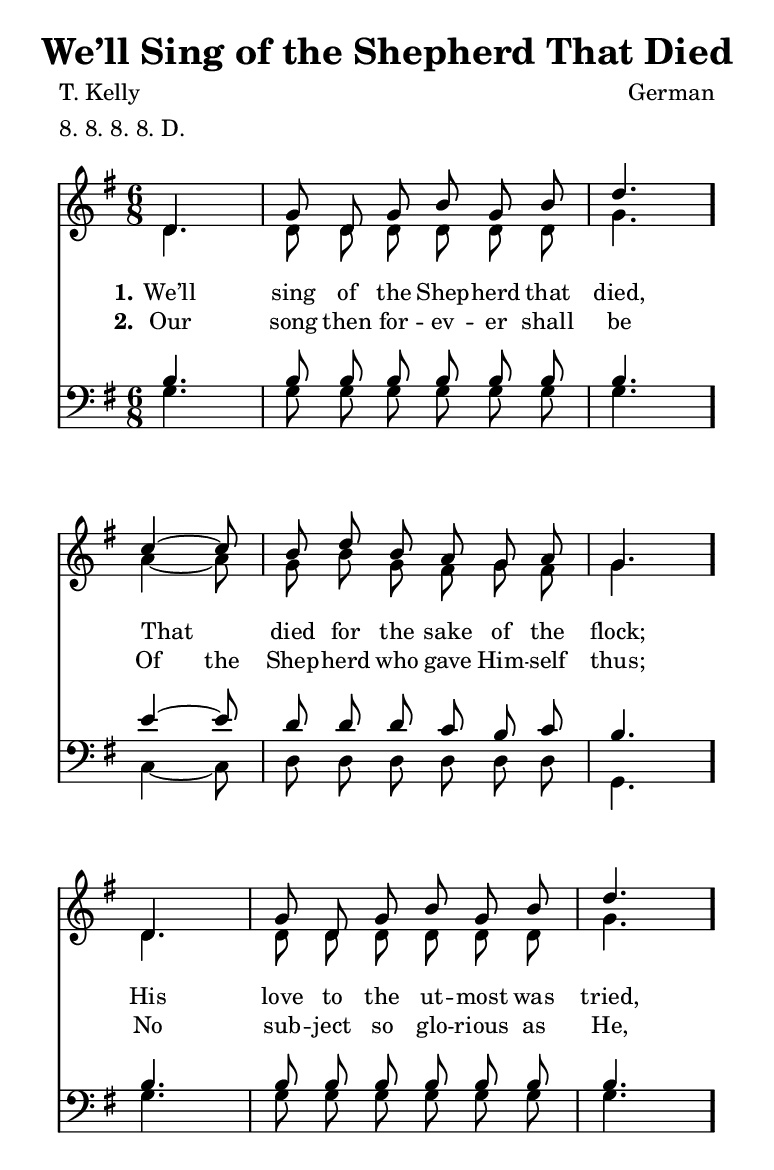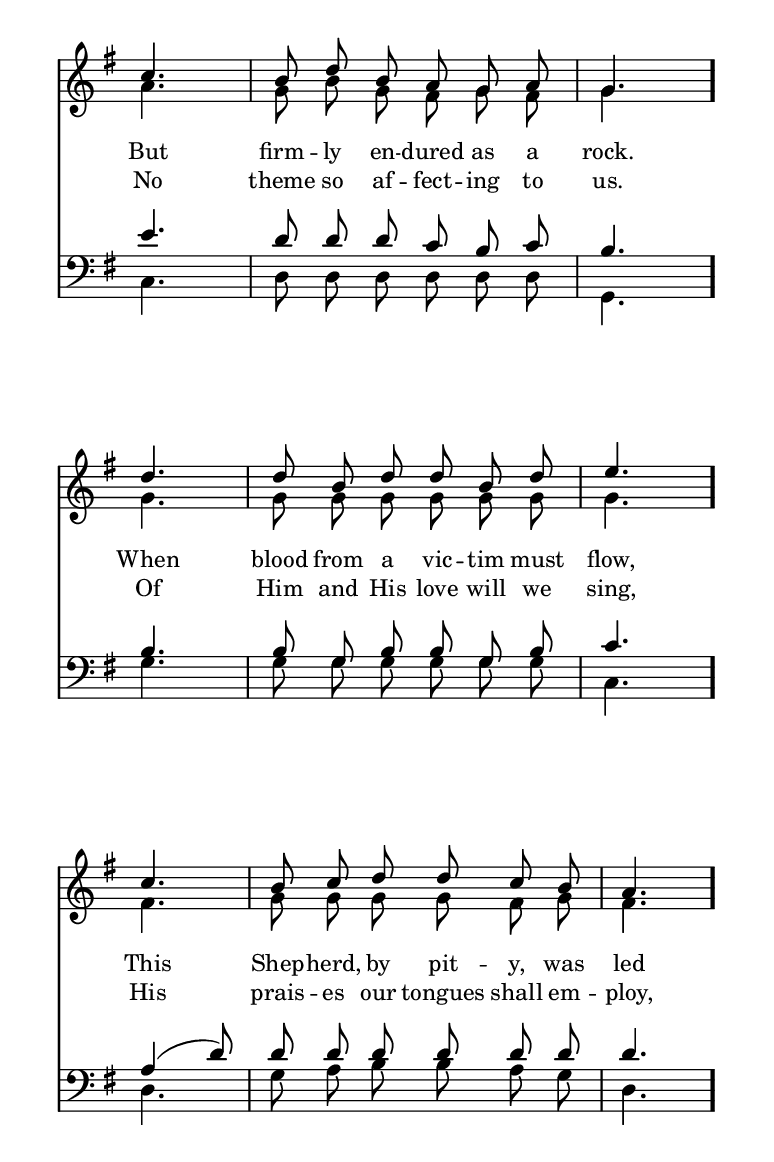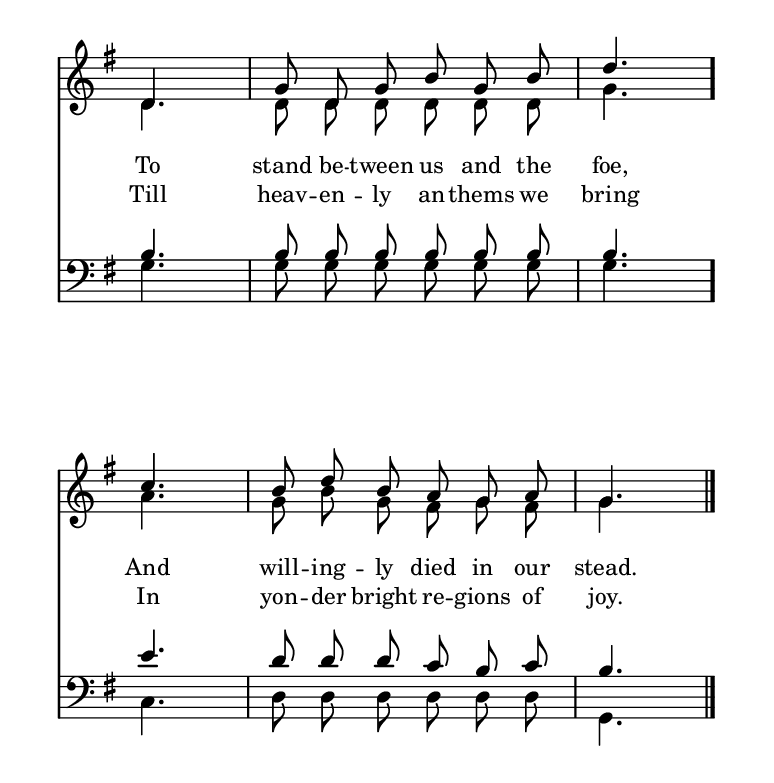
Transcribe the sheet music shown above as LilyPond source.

\include "common/global.ily"
\paper {
  \include "common/paper.ily"
  ragged-last-bottom = ##t
}

\header{
  hymnnumber = "208"
  title = "We’ll Sing of the Shepherd That Died"
  tunename = "De Fleury"
  meter = "8. 8. 8. 8. D."
  poet = "T. Kelly"
  composer = "German"
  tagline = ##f
}

global = {
  \include "common/overrides.ily"
  \override Staff.TimeSignature.style = #'numbered
  \time 6/8
  \override Score.MetronomeMark.transparent = ##t % hide all fermata changes too
  \tempo 4=80
  \key g \major
  \partial 4.
  \autoBeamOff
}

notesSoprano = {
\global
\relative c' {

  d4. g8 d g b g b | d4.
  c4 ~ c8 | b8 d b a g a | g4.
  d4. g8 d g b g b | d4.
  c4. | b8 d b a g a | g4.
  d'4. d8 b d d b d | e4.
  c4. | b8 c d d c b | a4.
  d,4. g8 d g b g b | d4.
  c4. | b8 d b a g a | g4.

  \bar "|."

}
}

notesAlto = {
\global
\relative e' {

  d4. | d8 d d d d d | g4.
  a4 ~ a8 | g b g fis g fis | g4.
  d4. | d8 d d d d d | g4.
  a4. | g8 b g fis g fis | g4.
  g4. | g8 g g g g g | g4.
  fis4. | g8 g g g fis g | fis4.
  d4. | d8 d d d d d | g4.
  a4. | g8 b g fis g fis | g4.

}
}

notesTenor = {
\global
\relative a {

  b4. | b8 b b b b b | b4.
  e4 ~ e8 | d8 d d c b c | b4.
  b4. | b8 b b b b b | b4.
  e4. | d8 d d c b c | b4.
  b4. | b8 g b b g b | c4.
  a4( d8) | d8 d d d d d | d4.
  b4. | b8 b b b b b | b4.
  e4. | d8 d d c b c | b4.

}
}

notesBass = {
\global
\relative f {

  g4. | g8 g g g g g | g4.
  c,4 ~ c8 | d8 d d d d d | g,4.
  g'4. | g8 g g g g g | g4.
  c,4. | d8 d d d d d | g,4.
  g'4. | g8 g g g g g | c,4.
  d4. | g8 a b b a g | d4.
  g4. | g8 g g g g g | g4.
  c,4. | d8 d d d d d | g,4.

}
}

wordsA = \lyricmode {
\set stanza = "1."

We’ll sing of the Shep -- herd that died, \bar "."
That died for the sake of the flock; \bar "."
His love to the ut -- most was tried, \bar "."
But firm -- ly en -- dured as a rock. \bar "."
When blood from a vic -- tim must flow, \bar "."
This Shep -- herd, by pit -- y, was led \bar "."
To stand be -- tween us and the foe, \bar "."
And will -- ing -- ly died in our stead. \bar "."

}

wordsB = \lyricmode {
\set stanza = "2."

Our song then for -- ev -- er shall be
{ \mon } Of the { \moff } Shep -- herd who gave Him -- self thus;
No sub -- ject so glo -- rious as He,
No theme so af -- fect -- ing to us.
Of Him and His love will we sing,
His prais -- es our tongues shall em -- ploy,
Till heav -- en -- ly an -- thems we bring
In yon -- der bright re -- gions of joy.

}

\score {
  \context ChoirStaff <<
    \context Staff = upper <<
      \set ChoirStaff.systemStartDelimiter = #'SystemStartBar
      \context Voice  = sopranos { \voiceOne << \notesSoprano >> }
      \context Voice  = altos { \voiceTwo << \notesAlto >> }
      \context Lyrics = one   \lyricsto sopranos \wordsA
      \context Lyrics = two   \lyricsto sopranos \wordsB
    >>
    \context Staff = men <<
      \clef bass
      \context Voice  = tenors { \voiceOne << \notesTenor >> }
      \context Voice  = basses { \voiceTwo << \notesBass >> }
    >>
  >>
  \layout {
    \include "common/layout.ily"
  }
  \midi{
    \include "common/midi.ily"
  }
}

\version "2.19.49"  % necessary for upgrading to future LilyPond versions.

% vi:set et ts=2 sw=2 ai nocindent syntax=lilypond:
